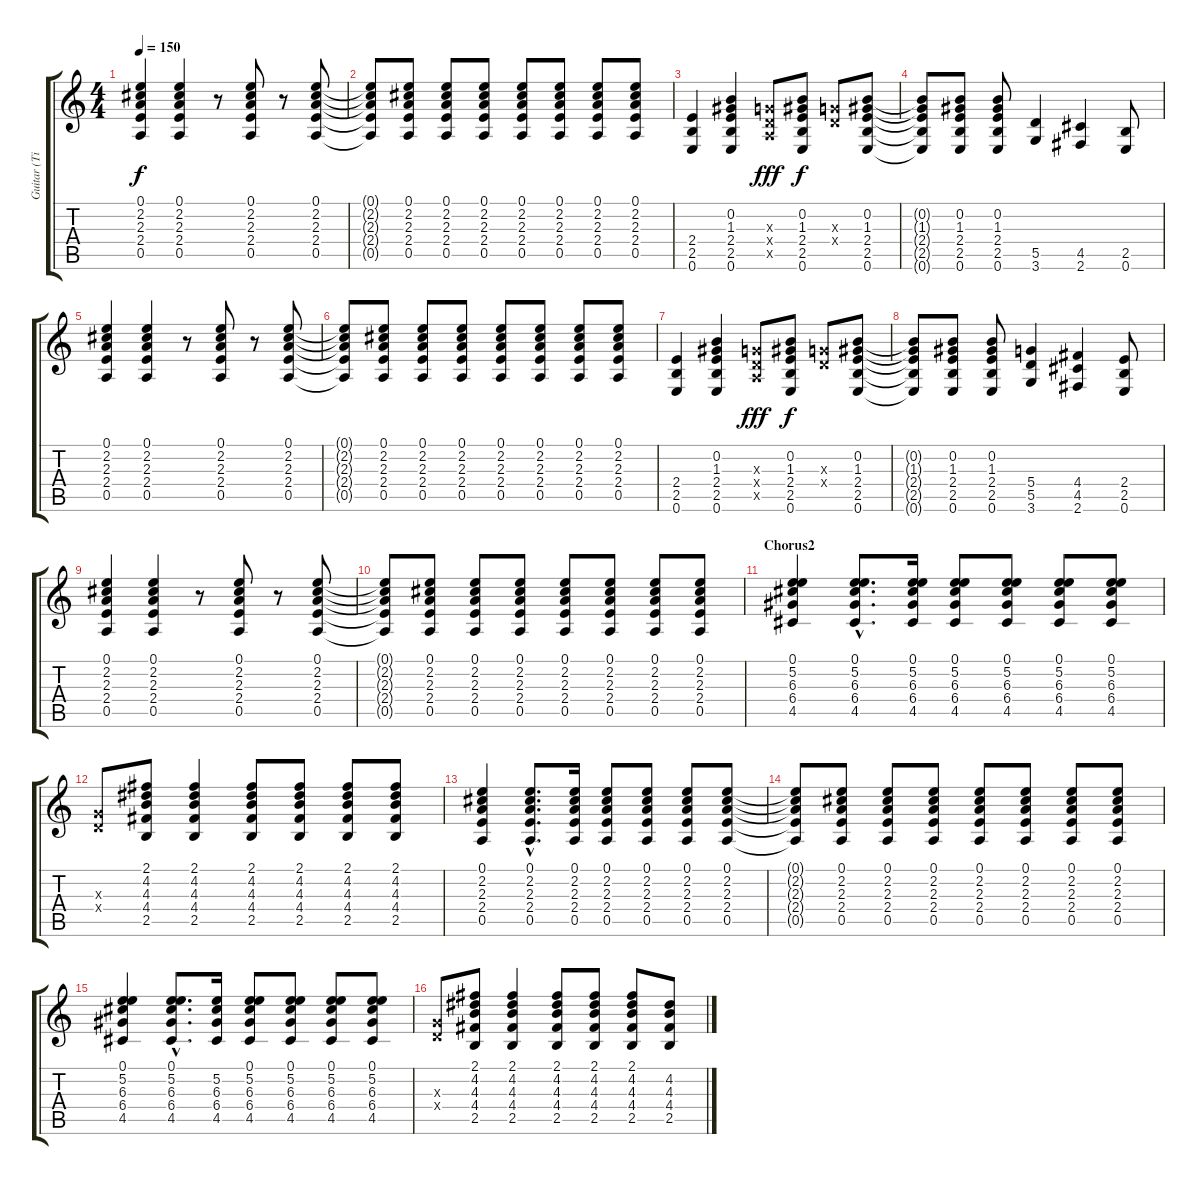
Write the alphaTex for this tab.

\track ("Guitar (Tim)" "Guitar (Ti") {instrument overdrivenguitar}
\staff {score tabs}
\tuning (E4 B3 G3 D3 A2 E2) {hide}
\ts (4 4)
\tempo 150
\clef g2
\ks c
(0.1 2.2 2.3 2.4 0.5).4{dy f} (0.1 2.2 2.3 2.4 0.5).4 r.8 (0.1 2.2 2.3 2.4 0.5).8 r.8 (0.1 2.2 2.3 2.4 0.5).8 |
(0.1{t} 2.2{t} 2.3{t} 2.4{t} 0.5{t}).8 (0.1 2.2 2.3 2.4 0.5).8 (0.1 2.2 2.3 2.4 0.5).8 (0.1 2.2 2.3 2.4 0.5).8 (0.1 2.2 2.3 2.4 0.5).8 (0.1 2.2 2.3 2.4 0.5).8 (0.1 2.2 2.3 2.4 0.5).8 (0.1 2.2 2.3 2.4 0.5).8 |
(2.4 2.5 0.6).4 (0.2 1.3 2.4 2.5 0.6).4 (0.3{x} 0.4{x} 0.5{x}).8{dy fff} (0.2 1.3 2.4 2.5 0.6).8{dy f} (0.3{x} 0.4{x}).8 (0.2 1.3 2.4 2.5 0.6).8 |
(0.2{t} 1.3{t} 2.4{t} 2.5{t} 0.6{t}).8 (0.2 1.3 2.4 2.5 0.6).8 (0.2 1.3 2.4 2.5 0.6).8 (5.5 3.6).4 (4.5 2.6).4 (2.5 0.6).8 |
(0.1 2.2 2.3 2.4 0.5).4 (0.1 2.2 2.3 2.4 0.5).4 r.8 (0.1 2.2 2.3 2.4 0.5).8 r.8 (0.1 2.2 2.3 2.4 0.5).8 |
(0.1{t} 2.2{t} 2.3{t} 2.4{t} 0.5{t}).8 (0.1 2.2 2.3 2.4 0.5).8 (0.1 2.2 2.3 2.4 0.5).8 (0.1 2.2 2.3 2.4 0.5).8 (0.1 2.2 2.3 2.4 0.5).8 (0.1 2.2 2.3 2.4 0.5).8 (0.1 2.2 2.3 2.4 0.5).8 (0.1 2.2 2.3 2.4 0.5).8 |
(2.4 2.5 0.6).4 (0.2 1.3 2.4 2.5 0.6).4 (0.3{x} 0.4{x} 0.5{x}).8{dy fff} (0.2 1.3 2.4 2.5 0.6).8{dy f} (0.3{x} 0.4{x}).8 (0.2 1.3 2.4 2.5 0.6).8 |
(0.2{t} 1.3{t} 2.4{t} 2.5{t} 0.6{t}).8 (0.2 1.3 2.4 2.5 0.6).8 (0.2 1.3 2.4 2.5 0.6).8 (5.4 5.5 3.6).4 (4.4 4.5 2.6).4 (2.4 2.5 0.6).8 |
(0.1 2.2 2.3 2.4 0.5).4 (0.1 2.2 2.3 2.4 0.5).4 r.8 (0.1 2.2 2.3 2.4 0.5).8 r.8 (0.1 2.2 2.3 2.4 0.5).8 |
(0.1{t} 2.2{t} 2.3{t} 2.4{t} 0.5{t}).8 (0.1 2.2 2.3 2.4 0.5).8 (0.1 2.2 2.3 2.4 0.5).8 (0.1 2.2 2.3 2.4 0.5).8 (0.1 2.2 2.3 2.4 0.5).8 (0.1 2.2 2.3 2.4 0.5).8 (0.1 2.2 2.3 2.4 0.5).8 (0.1 2.2 2.3 2.4 0.5).8 |
\section ("" "Chorus2")
(0.1 5.2 6.3 6.4 4.5).4 (0.1{hac} 5.2{hac} 6.3{hac} 6.4{hac} 4.5{hac}).8{d} (0.1 5.2 6.3 6.4 4.5).16 (0.1 5.2 6.3 6.4 4.5).8 (0.1 5.2 6.3 6.4 4.5).8 (0.1 5.2 6.3 6.4 4.5).8 (0.1 5.2 6.3 6.4 4.5).8 |
(0.3{x} 0.4{x}).8 (2.1 4.2 4.3 4.4 2.5).8 (2.1 4.2 4.3 4.4 2.5).4 (2.1 4.2 4.3 4.4 2.5).8 (2.1 4.2 4.3 4.4 2.5).8 (2.1 4.2 4.3 4.4 2.5).8 (2.1 4.2 4.3 4.4 2.5).8 |
(0.1 2.2 2.3 2.4 0.5).4 (0.1{hac} 2.2{hac} 2.3{hac} 2.4{hac} 0.5{hac}).8{d} (0.1 2.2 2.3 2.4 0.5).16 (0.1 2.2 2.3 2.4 0.5).8 (0.1 2.2 2.3 2.4 0.5).8 (0.1 2.2 2.3 2.4 0.5).8 (0.1 2.2 2.3 2.4 0.5).8 |
(0.1{t} 2.2{t} 2.3{t} 2.4{t} 0.5{t}).8 (0.1 2.2 2.3 2.4 0.5).8 (0.1 2.2 2.3 2.4 0.5).8 (0.1 2.2 2.3 2.4 0.5).8 (0.1 2.2 2.3 2.4 0.5).8 (0.1 2.2 2.3 2.4 0.5).8 (0.1 2.2 2.3 2.4 0.5).8 (0.1 2.2 2.3 2.4 0.5).8 |
(0.1 5.2 6.3 6.4 4.5).4 (0.1{hac} 5.2{hac} 6.3{hac} 6.4{hac} 4.5{hac}).8{d} (5.2 6.3 6.4 4.5).16 (0.1 5.2 6.3 6.4 4.5).8 (0.1 5.2 6.3 6.4 4.5).8 (0.1 5.2 6.3 6.4 4.5).8 (0.1 5.2 6.3 6.4 4.5).8 |
(0.3{x} 0.4{x}).8 (2.1 4.2 4.3 4.4 2.5).8 (2.1 4.2 4.3 4.4 2.5).4 (2.1 4.2 4.3 4.4 2.5).8 (2.1 4.2 4.3 4.4 2.5).8 (2.1 4.2 4.3 4.4 2.5).8 (4.2 4.3 4.4 2.5).8
